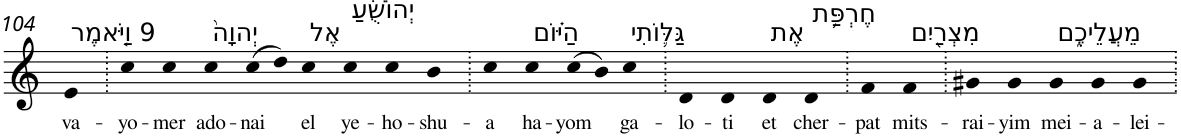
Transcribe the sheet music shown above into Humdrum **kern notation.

**kern	**text
*part1	*part1
*staff1	*staff1
*I"Piano	*
*I'Pno	*
!!LO:PB:g=z
*clefG2	*
*k[]	*
=104	=104
!LO:TX:a:t=9 וַיֹּ֤אמֶר	!
!	!LO:LY:b
4e	va-
=105.	=105.
!	!LO:LY:b
4cc	-yo-
!	!LO:LY:b
4cc	-mer
!LO:TX:a:t=יְהוָה֙	!
!	!LO:LY:b
4cc	ado-
!	!LO:LY:b
(>8cc	-nai
8dd)	.
!LO:TX:a:t=אֶל	!
!	!LO:LY:b
4cc	el
!LO:TX:a:t=יְהוֹשֻׁ֔עַ	!
!	!LO:LY:b
4cc	ye-
!	!LO:LY:b
4cc	-ho-
!	!LO:LY:b
4b	-shu-
=106.	=106.
!	!LO:LY:b
4cc	-a
!LO:TX:a:t=הַיּ֗וֹם	!
!	!LO:LY:b
4cc	ha-
!	!LO:LY:b
(>8cc	-yom
8b)	.
!LO:TX:a:t=גַּלּ֛וֹתִי	!
!	!LO:LY:b
4cc	ga-
=107.	=107.
!	!LO:LY:b
4d	-lo-
!	!LO:LY:b
4d	-ti
!LO:TX:a:t=אֶת	!
!	!LO:LY:b
4d	et
!LO:TX:a:t=חֶרְפַּ֥ת	!
!	!LO:LY:b
4d	cher-
=108.	=108.
!	!LO:LY:b
4f	-pat
!LO:TX:a:t=מִצְרַ֖יִם	!
!	!LO:LY:b
4f	mits-
=109.	=109.
!	!LO:LY:b
4g#X	-rai-
!	!LO:LY:b
4g#	-yim
!LO:TX:a:t=מֵעֲלֵיכֶ֑ם	!
!	!LO:LY:b
4g#	mei-
!	!LO:LY:b
4g#	-a-
!	!LO:LY:b
4g#	-lei-
=.	=.
*-	*-
